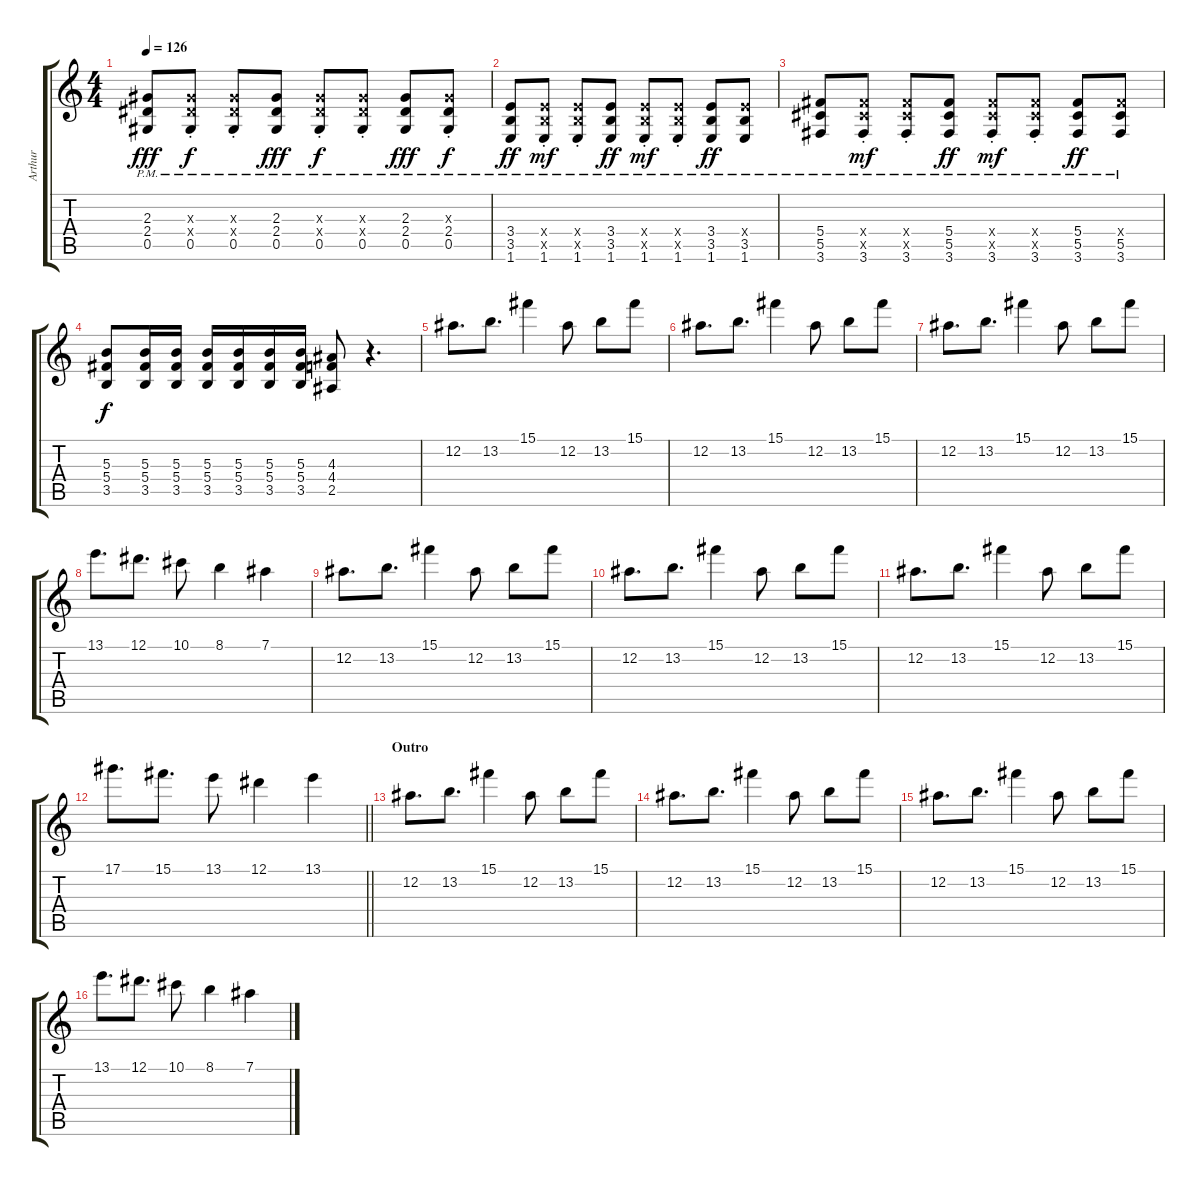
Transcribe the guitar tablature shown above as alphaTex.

\track ("Arthur" "Arthur") {instrument distortionguitar}
\staff {score tabs}
\tuning (Eb4 Bb3 Gb3 Db3 Ab2 Eb2) {hide}
\ts (4 4)
\tempo 126
\clef g2
\ks c
(2.3 2.4 0.5{pm}).8{dy fff} (2.3{x} 2.4{x} 0.5{pm st}).8{dy f} (2.3{x} 2.4{x} 0.5{pm st}).8 (2.3 2.4 0.5{pm}).8{dy fff} (2.3{x} 2.4{x} 0.5{pm st}).8{dy f} (2.3{x} 2.4{x} 0.5{pm st}).8 (2.3 2.4 0.5{pm}).8{dy fff} (2.3{x} 2.4 0.5{pm st}).8{dy f} |
(3.4 3.5 1.6{pm}).8{dy ff} (3.4{pm x} 3.5{pm x} 1.6{pm st}).8{dy mf} (3.4{pm x} 3.5{pm st x} 1.6{pm st}).8 (3.4 3.5 1.6{pm}).8{dy ff} (3.4{pm x} 3.5{pm st x} 1.6{pm st}).8{dy mf} (3.4{pm x} 3.5{pm st x} 1.6{pm st}).8 (3.4 3.5 1.6{pm}).8{dy ff} (3.4{x} 3.5 1.6{pm}).8 |
(5.4 5.5 3.6{pm}).8 (5.4{pm x} 5.5{pm x} 3.6{pm st}).8{dy mf} (5.4{pm x} 5.5{pm st x} 3.6{pm st}).8 (5.4 5.5 3.6{pm}).8{dy ff} (5.4{pm x} 5.5{pm st x} 3.6{pm st}).8{dy mf} (5.4{pm x} 5.5{pm st x} 3.6{pm st}).8 (5.4 5.5 3.6{pm}).8{dy ff} (5.4{x} 5.5 3.6{pm}).8 |
(5.3 5.4 3.5).8{dy f} (5.3 5.4 3.5).16 (5.3 5.4 3.5).16 (5.3 5.4 3.5).16 (5.3 5.4 3.5).16 (5.3 5.4 3.5).16 (5.3 5.4 3.5).16 (4.3 4.4 2.5).8 r.4{d} |
12.2.8{d volume 16} 13.2.8{d} 15.1.4 12.2.8 13.2.8 15.1.8 |
12.2.8{d} 13.2.8{d} 15.1.4 12.2.8 13.2.8 15.1.8 |
12.2.8{d} 13.2.8{d} 15.1.4 12.2.8 13.2.8 15.1.8 |
13.1.8{d} 12.1.8{d} 10.1.8 8.1.4 7.1.4 |
12.2.8{d} 13.2.8{d} 15.1.4 12.2.8 13.2.8 15.1.8 |
12.2.8{d} 13.2.8{d} 15.1.4 12.2.8 13.2.8 15.1.8 |
12.2.8{d} 13.2.8{d} 15.1.4 12.2.8 13.2.8 15.1.8 |
\barLineRight lightlight
17.1.8{d} 15.1.8{d} 13.1.8 12.1.4 13.1.4 |
\section ("" "Outro")
12.2.8{d} 13.2.8{d} 15.1.4 12.2.8 13.2.8 15.1.8 |
12.2.8{d} 13.2.8{d} 15.1.4 12.2.8 13.2.8 15.1.8 |
12.2.8{d} 13.2.8{d} 15.1.4 12.2.8 13.2.8 15.1.8 |
13.1.8{d} 12.1.8{d} 10.1.8 8.1.4 7.1.4
